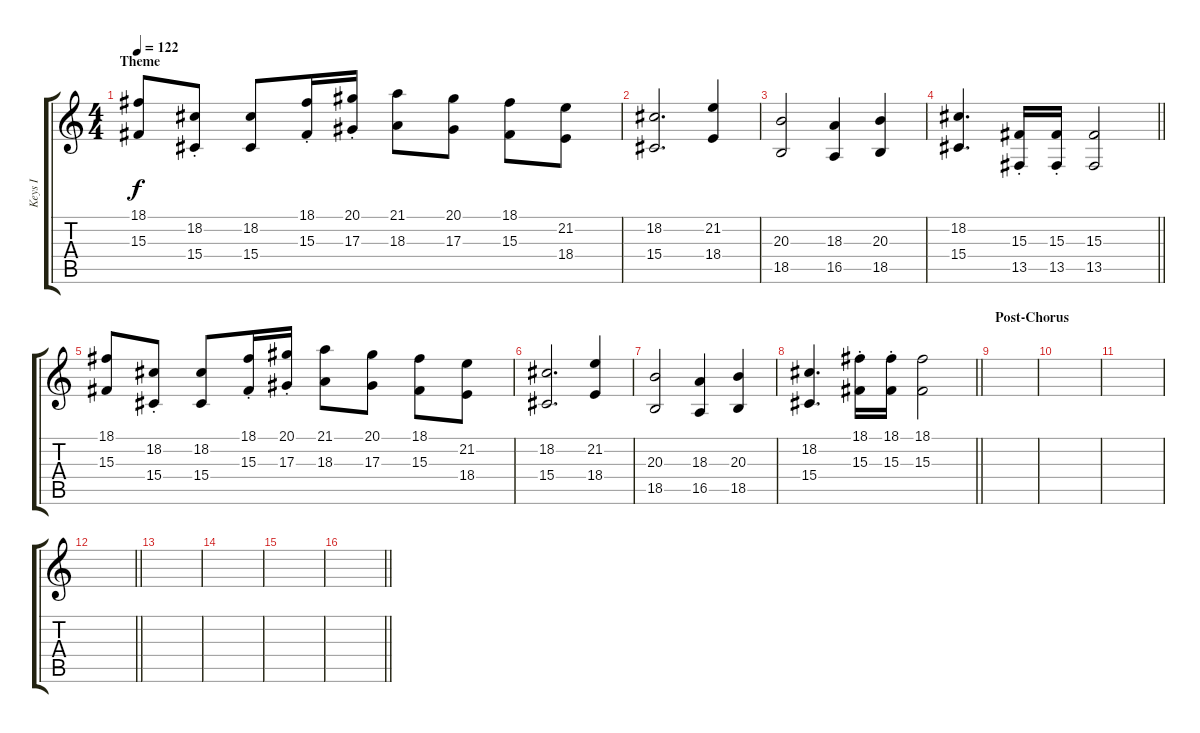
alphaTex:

\track ("Keys I" "Keys I") {instrument cello}
\staff {score tabs}
\tuning (C4 G3 Eb3 Bb2 F2 C2) {hide}
\ts (4 4)
\section ("" "Theme")
\tempo 122
\clef g2
\ks c
(18.1 15.3).8{dy f volume 11} (18.2{st} 15.4{st}).8 (18.2 15.4).8 (18.1{st} 15.3{st}).16 (20.1{st} 17.3{st}).16 (21.1 18.3).8 (20.1 17.3).8 (18.1 15.3).8 (21.2 18.4).8 |
(18.2 15.4).2{d} (21.2 18.4).4 |
(20.3 18.5).2 (18.3 16.5).4 (20.3 18.5).4 |
\barLineRight lightlight
(18.2 15.4).4{d} (15.3{st} 13.5{st}).16 (15.3{st} 13.5{st}).16 (15.3 13.5).2 |
\section ("" "")
(18.1 15.3).8 (18.2{st} 15.4{st}).8 (18.2 15.4).8 (18.1{st} 15.3{st}).16 (20.1{st} 17.3{st}).16 (21.1 18.3).8 (20.1 17.3).8 (18.1 15.3).8 (21.2 18.4).8 |
(18.2 15.4).2{d} (21.2 18.4).4 |
(20.3 18.5).2 (18.3 16.5).4 (20.3 18.5).4 |
\barLineRight lightlight
(18.2 15.4).4{d} (18.1{st} 15.3{st}).16 (18.1{st} 15.3{st}).16 (18.1 15.3).2 |
\section ("" "Post-Chorus")
|
|
|
\barLineRight lightlight
|
\section ("" "")
|
|
|
\barLineRight lightlight
